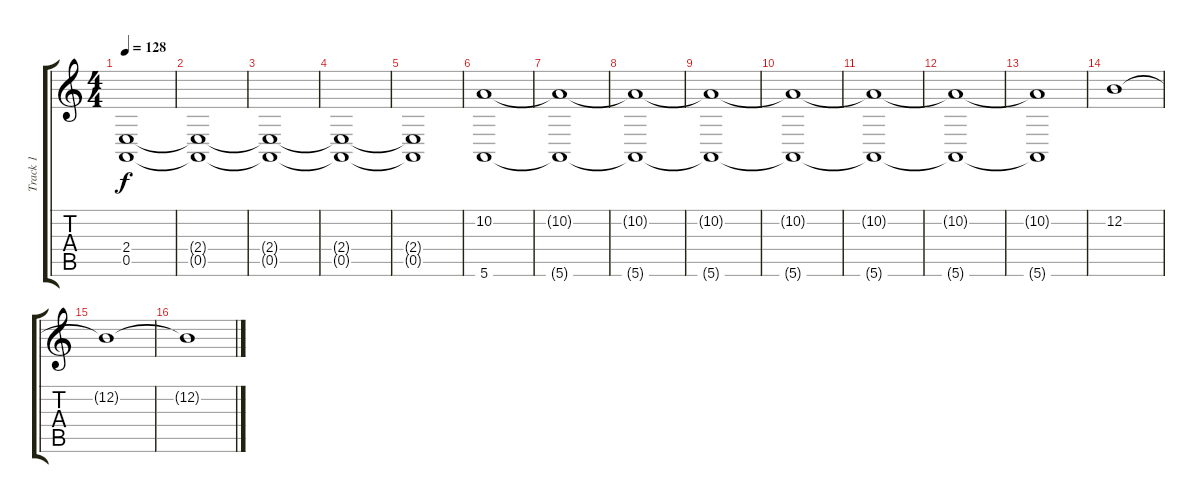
\track ("Track 1" "Track 1") {instrument stringensemble1}
\staff {score tabs}
\tuning (E4 B3 G3 D3 A2 E2) {hide}
\ts (4 4)
\tempo 128
\clef g2
\ks c
(2.4{t} 0.5{t}).1{dy f} |
(2.4{t} 0.5{t}).1 |
(2.4{t} 0.5{t}).1 |
(2.4{t} 0.5{t}).1 |
(2.4{t} 0.5{t}).1 |
(10.2 5.6).1{volume 12 instrument choiraahs} |
(10.2{t} 5.6{t}).1 |
(10.2{t} 5.6{t}).1 |
(10.2{t} 5.6{t}).1 |
(10.2{t} 5.6{t}).1 |
(10.2{t} 5.6{t}).1 |
(10.2{t} 5.6{t}).1 |
(10.2{t} 5.6{t}).1 |
12.2.1 |
12.2{t}.1 |
12.2{t}.1
